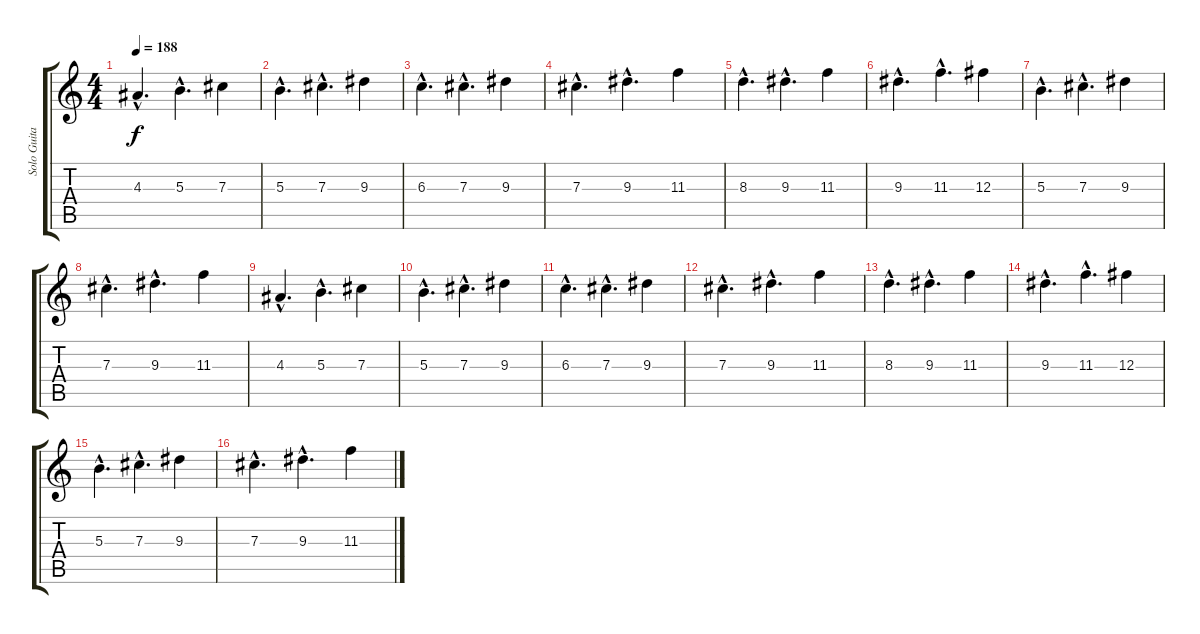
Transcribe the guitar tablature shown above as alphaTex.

\track ("Solo Guitar Harmonics" "Solo Guita") {instrument distortionguitar}
\staff {score tabs}
\tuning (Eb4 Bb3 Gb3 Db3 Ab2 Eb2) {hide}
\ts (4 4)
\tempo 188
\clef g2
\ks c
4.3{hac}.4{d dy f} 5.3{hac}.4{d} 7.3.4 |
5.3{hac}.4{d} 7.3{hac}.4{d} 9.3.4 |
6.3{hac}.4{d} 7.3{hac}.4{d} 9.3.4 |
7.3{hac}.4{d} 9.3{hac}.4{d} 11.3.4 |
8.3{hac}.4{d} 9.3{hac}.4{d} 11.3.4 |
9.3{hac}.4{d} 11.3{hac}.4{d} 12.3.4 |
5.3{hac}.4{d} 7.3{hac}.4{d} 9.3.4 |
7.3{hac}.4{d} 9.3{hac}.4{d} 11.3.4 |
4.3{hac}.4{d} 5.3{hac}.4{d} 7.3.4 |
5.3{hac}.4{d} 7.3{hac}.4{d} 9.3.4 |
6.3{hac}.4{d} 7.3{hac}.4{d} 9.3.4 |
7.3{hac}.4{d} 9.3{hac}.4{d} 11.3.4 |
8.3{hac}.4{d} 9.3{hac}.4{d} 11.3.4 |
9.3{hac}.4{d} 11.3{hac}.4{d} 12.3.4 |
5.3{hac}.4{d} 7.3{hac}.4{d} 9.3.4 |
7.3{hac}.4{d} 9.3{hac}.4{d} 11.3.4
